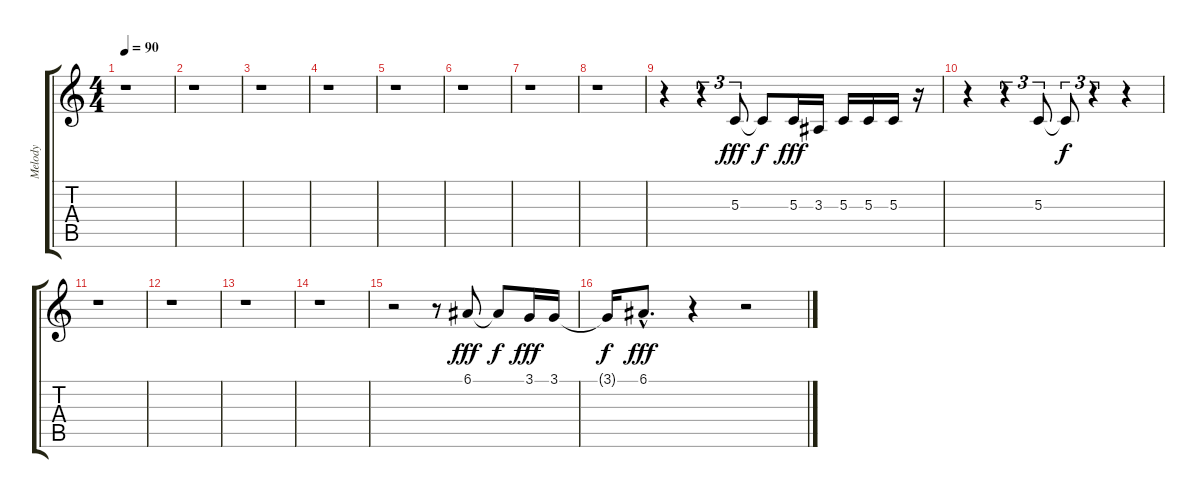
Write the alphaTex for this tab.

\track ("Melody" "Melody") {instrument lead6voice}
\staff {score tabs}
\tuning (E4 B3 G3 D3 A2 E2) {hide}
\ts (4 4)
\tempo 90
\clef g2
\ks c
r.1{dy fff} |
r.1 |
r.1 |
r.1 |
r.1 |
r.1 |
r.1 |
r.1 |
r.4 r.4{tu (3 2)} 5.3.8{tu (3 2)} 5.3{t}.8{dy f} 5.3.16{dy fff} 3.3.16 5.3.16 5.3.16 5.3.16 r.16 |
r.4 r.4{tu (3 2)} 5.3.8{tu (3 2)} 5.3{t}.8{tu (3 2) dy f} r.4{tu (3 2)} r.4 |
r.1 |
r.1 |
r.1 |
r.1 |
r.2 r.8 6.1.8{dy fff} 6.1{t}.8{dy f} 3.1.16{dy fff} 3.1.16 |
3.1{t}.16{dy f} 6.1{hac}.8{d dy fff} r.4 r.2
